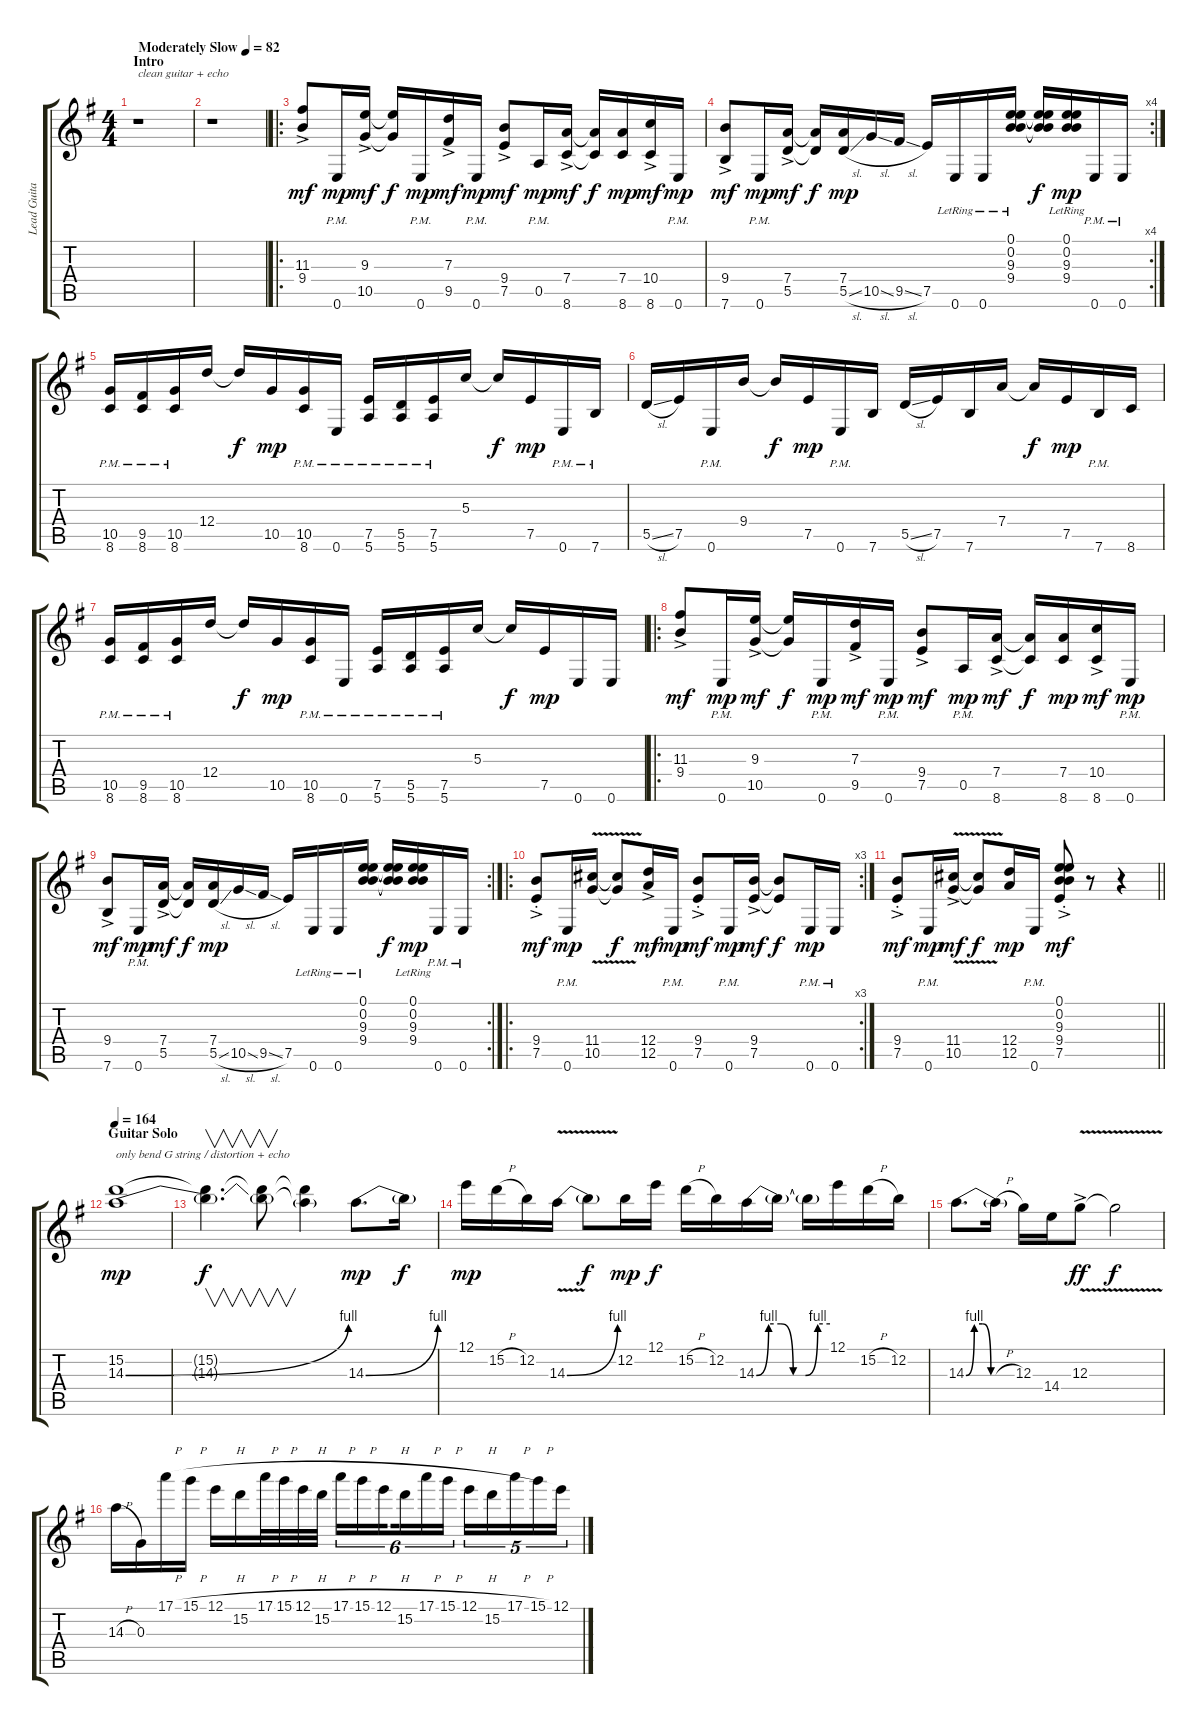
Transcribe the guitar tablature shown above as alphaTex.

\track ("Lead Guitar" "Lead Guita") {instrument electricguitarclean}
\staff {score tabs}
\tuning (E4 B3 G3 D3 A2 E2) {hide}
\ts (4 4)
\section ("" "Intro")
\tempo (82 "Moderately Slow")
\clef g2
\ks g
r.1{txt "clean guitar + echo" dy mf instrument electricguitarclean} |
r.1 |
\ro
(11.3{ac} 9.4{ac}).8 0.6{pm}.16{dy mp} (9.3{ac} 10.5{ac}).16{dy mf} (9.3{t} 10.5{t}).16{dy f} 0.6{pm}.16{dy mp} (7.3{ac} 9.5{ac}).16{dy mf} 0.6{pm}.16{dy mp} (9.4{ac} 7.5{ac}).8{dy mf} 0.5{pm}.16{dy mp} (7.4{ac} 8.6{ac}).16{dy mf} (7.4{t} 8.6{t}).16{dy f} (7.4 8.6).16{dy mp} (10.4{ac} 8.6{ac}).16{dy mf} 0.6{pm}.16{dy mp} |
\rc 4
(9.4{ac} 7.6{ac}).8{dy mf} 0.6{pm}.16{dy mp} (7.4{ac} 5.5{ac}).16{dy mf} (7.4{t} 5.5{t}).16{dy f} (7.4 5.5{sl}).16{dy mp} 10.5{sl}.16 9.5{sl}.16 7.5.16 0.6{lr}.16 0.6{lr}.16 (0.1{lr} 0.2{lr} 9.3{lr} 9.4{lr}).16 (0.1{t} 0.2{t} 9.3{t} 9.4{t}).16{dy f} (0.1{lr} 0.2{lr} 9.3{lr} 9.4{lr}).16{dy mp} 0.6{pm}.16 0.6{pm}.16 |
(10.5{pm} 8.6{pm}).16 (9.5{pm} 8.6{pm}).16 (10.5{pm} 8.6{pm}).16 12.4.16 12.4{t}.16{dy f} 10.5.16{dy mp} (10.5{pm} 8.6{pm}).16 0.6{pm}.16 (7.5{pm} 5.6{pm}).16 (5.5{pm} 5.6{pm}).16 (7.5{pm} 5.6{pm}).16 5.3.16 5.3{t}.16{dy f} 7.5.16{dy mp} 0.6{pm}.16 7.6{pm}.16 |
5.5{sl}.16 7.5.16 0.6{pm}.16 9.4.16 9.4{t}.16{dy f} 7.5.16{dy mp} 0.6{pm}.16 7.6.16 5.5{sl}.16 7.5.16 7.6.16 7.4.16 7.4{t}.16{dy f} 7.5.16{dy mp} 7.6{pm}.16 8.6.16 |
(10.5{pm} 8.6{pm}).16 (9.5{pm} 8.6{pm}).16 (10.5{pm} 8.6{pm}).16 12.4.16 12.4{t}.16{dy f} 10.5.16{dy mp} (10.5{pm} 8.6{pm}).16 0.6{pm}.16 (7.5{pm} 5.6{pm}).16 (5.5{pm} 5.6{pm}).16 (7.5{pm} 5.6{pm}).16 5.3.16 5.3{t}.16{dy f} 7.5.16{dy mp} 0.6.16 0.6.16 |
\ro
(11.3{ac} 9.4{ac}).8{dy mf} 0.6{pm}.16{dy mp} (9.3{ac} 10.5{ac}).16{dy mf} (9.3{t} 10.5{t}).16{dy f} 0.6{pm}.16{dy mp} (7.3{ac} 9.5{ac}).16{dy mf} 0.6{pm}.16{dy mp} (9.4{ac} 7.5{ac}).8{dy mf} 0.5{pm}.16{dy mp} (7.4{ac} 8.6{ac}).16{dy mf} (7.4{t} 8.6{t}).16{dy f} (7.4 8.6).16{dy mp} (10.4{ac} 8.6{ac}).16{dy mf} 0.6{pm}.16{dy mp} |
\rc 2
(9.4{ac} 7.6{ac}).8{dy mf} 0.6{pm}.16{dy mp} (7.4{ac} 5.5{ac}).16{dy mf} (7.4{t} 5.5{t}).16{dy f} (7.4 5.5{sl}).16{dy mp} 10.5{sl}.16 9.5{sl}.16 7.5.16 0.6{lr}.16 0.6{lr}.16 (0.1{lr} 0.2{lr} 9.3{lr} 9.4{lr}).16 (0.1{t} 0.2{t} 9.3{t} 9.4{t}).16{dy f} (0.1{lr} 0.2{lr} 9.3{lr} 9.4{lr}).16{dy mp} 0.6{pm}.16 0.6{pm}.16 |
\ro
\rc 3
(9.4{ac st} 7.5{ac st}).8{dy mf} 0.6{pm}.16{dy mp} (11.4{v} 10.5{v}).16 (11.4{t} 10.5{t}).8{dy f} (12.4{ac} 12.5{ac}).16{dy mf} 0.6{pm}.16{dy mp} (9.4{ac st} 7.5{ac st}).8{dy mf} 0.6{pm}.16{dy mp} (9.4{ac} 7.5{ac}).16{dy mf} (9.4{t} 7.5{t}).8{dy f} 0.6{pm}.16{dy mp} 0.6{pm}.16 |
\barLineRight lightlight
(9.4{ac st} 7.5{ac st}).8{dy mf} 0.6{pm}.16{dy mp} (11.4{v ac} 10.5{v ac}).16{dy mf} (11.4{t} 10.5{t}).8{dy f} (12.4 12.5).16{dy mp} 0.6{pm}.16 (0.1{ac st} 0.2{ac st} 9.3{ac st} 9.4{ac st} 7.5{ac st}).8{dy mf} r.8 r.4 |
\section ("" "Guitar Solo")
\tempo 164
(15.2 14.3{be (bend 0 0 60 4)}).1{txt "only bend G string / distortion + echo" dy mp instrument distortionguitar} |
(15.2{t} 14.3{t}).4{v d dy f} (15.2{t} 14.3{t}).8{v} (15.2{t} 14.3{t}).4 14.3{be (bend 0 0 60 4)}.8{d dy mp} 14.3{t}.16{dy f} |
12.1.16{dy mp} 15.2{h}.16 12.2.16 14.3{be (bend 0 0 60 4) v}.16 14.3{t}.8{dy f} 12.2.16{dy mp} 12.1.16{dy f} 15.2{h}.16 12.2.16 14.3{be (custom 0 0 10 4 20 4 30 0 40 0 50 4 60 4)}.16 14.3{t}.16 14.3{t}.16 12.1.16 15.2{h}.16 12.2.16 |
14.3{be (custom 0 0 10 4 20 4 30 0 60 0)}.8{d} 14.3{h t}.16 12.3.16 14.4.16 12.3{v ac}.8{dy ff} 12.3{t}.2{dy f} |
14.3{h}.16 0.3.16 17.1{h}.16 15.1{h}.16 12.1{h}.16 15.2.16 17.1{h}.32 15.1{h}.32 12.1{h}.32 15.2.32 17.1{h}.16{tu (6 4)} 15.1{h}.16{tu (6 4)} 12.1{h}.16{tu (6 4) beam splitsecondary} 15.2.16{tu (6 4)} 17.1{h}.16{tu (6 4)} 15.1{h}.16{tu (6 4)} 12.1{h}.16{tu (5 4)} 15.2.16{tu (5 4)} 17.1{h}.16{tu (5 4)} 15.1{h}.16{tu (5 4)} 12.1.16{tu (5 4)}
